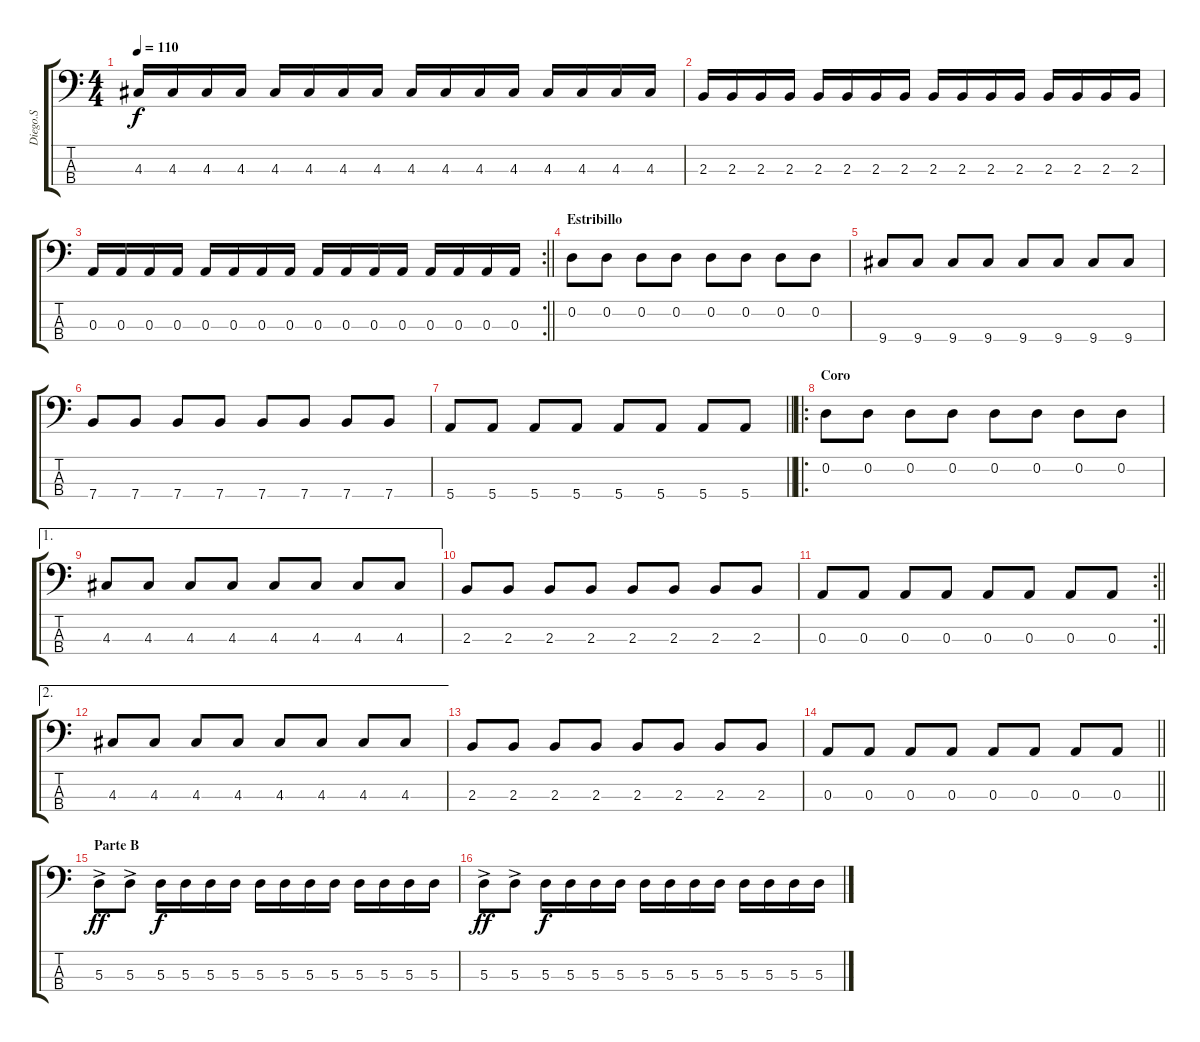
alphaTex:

\track ("Diego.S" "Diego.S") {instrument electricbassfinger}
\staff {score tabs}
\tuning (G2 D2 A1 E1) {hide}
\ts (4 4)
\tempo 110
\clef f4
\ks c
4.3.16{dy f} 4.3.16 4.3.16 4.3.16 4.3.16 4.3.16 4.3.16 4.3.16 4.3.16 4.3.16 4.3.16 4.3.16 4.3.16 4.3.16 4.3.16 4.3.16 |
2.3.16 2.3.16 2.3.16 2.3.16 2.3.16 2.3.16 2.3.16 2.3.16 2.3.16 2.3.16 2.3.16 2.3.16 2.3.16 2.3.16 2.3.16 2.3.16 |
\rc 2
\barLineRight lightlight
0.3.16 0.3.16 0.3.16 0.3.16 0.3.16 0.3.16 0.3.16 0.3.16 0.3.16 0.3.16 0.3.16 0.3.16 0.3.16 0.3.16 0.3.16 0.3.16 |
\section ("" "Estribillo")
0.2.8 0.2.8 0.2.8 0.2.8 0.2.8 0.2.8 0.2.8 0.2.8 |
9.4.8 9.4.8 9.4.8 9.4.8 9.4.8 9.4.8 9.4.8 9.4.8 |
7.4.8 7.4.8 7.4.8 7.4.8 7.4.8 7.4.8 7.4.8 7.4.8 |
\barLineRight lightlight
5.4.8 5.4.8 5.4.8 5.4.8 5.4.8 5.4.8 5.4.8 5.4.8 |
\ro
\section ("" "Coro")
0.2.8 0.2.8 0.2.8 0.2.8 0.2.8 0.2.8 0.2.8 0.2.8 |
\ae 1
4.3.8 4.3.8 4.3.8 4.3.8 4.3.8 4.3.8 4.3.8 4.3.8 |
2.3.8 2.3.8 2.3.8 2.3.8 2.3.8 2.3.8 2.3.8 2.3.8 |
\rc 2
\barLineRight lightlight
0.3.8 0.3.8 0.3.8 0.3.8 0.3.8 0.3.8 0.3.8 0.3.8 |
\ae 2
4.3.8 4.3.8 4.3.8 4.3.8 4.3.8 4.3.8 4.3.8 4.3.8 |
2.3.8 2.3.8 2.3.8 2.3.8 2.3.8 2.3.8 2.3.8 2.3.8 |
\barLineRight lightlight
0.3.8 0.3.8 0.3.8 0.3.8 0.3.8 0.3.8 0.3.8 0.3.8 |
\section ("" "Parte B")
5.3{ac}.8{dy ff} 5.3{ac}.8 5.3.16{dy f} 5.3.16 5.3.16 5.3.16 5.3.16 5.3.16 5.3.16 5.3.16 5.3.16 5.3.16 5.3.16 5.3.16 |
5.3{ac}.8{dy ff} 5.3{ac}.8 5.3.16{dy f} 5.3.16 5.3.16 5.3.16 5.3.16 5.3.16 5.3.16 5.3.16 5.3.16 5.3.16 5.3.16 5.3.16
